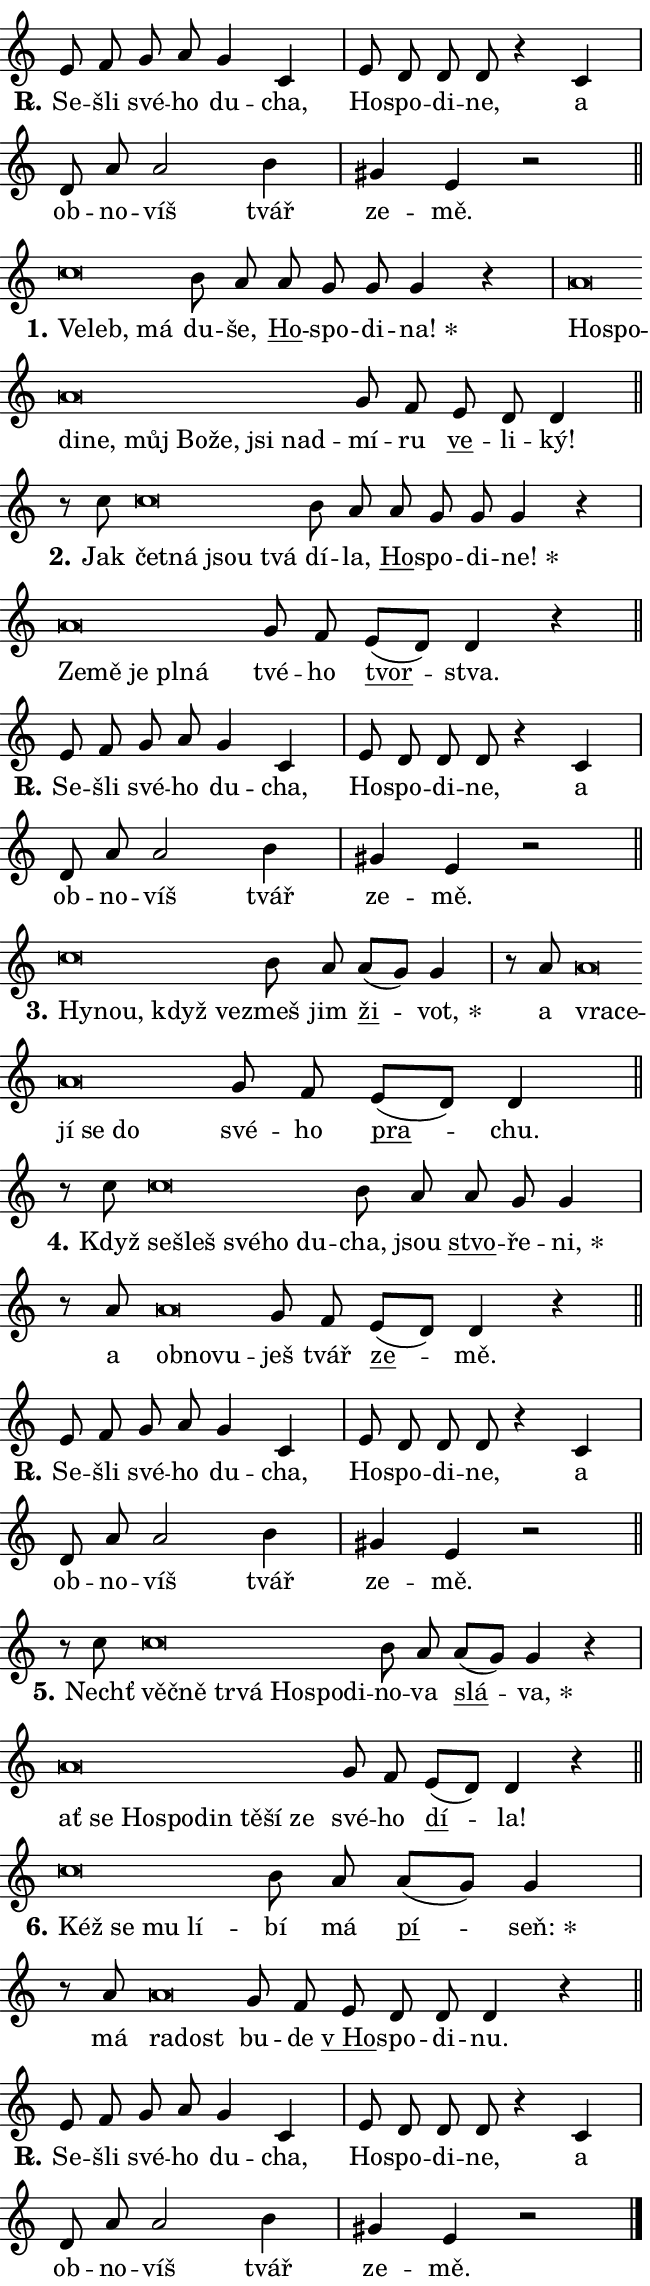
\version "2.24.0"
\header { tagline = "" }
\paper {
  indent = 0\cm
  top-margin = 0\cm
  right-margin = 0.13\cm % to fit lyric hyphens
  bottom-margin = 0\cm
  left-margin = 0\cm
  paper-width = 11\cm
  page-breaking = #ly:one-page-breaking
  system-system-spacing.basic-distance = #11
  score-system-spacing.basic-distance = #11
  ragged-last = ##f
}


%% Author: Thomas Morley
%% https://lists.gnu.org/archive/html/lilypond-user/2020-05/msg00002.html
#(define (line-position grob)
"Returns position of @var[grob} in current system:
   @code{'start}, if at first time-step
   @code{'end}, if at last time-step
   @code{'middle} otherwise
"
  (let* ((col (ly:item-get-column grob))
         (ln (ly:grob-object col 'left-neighbor))
         (rn (ly:grob-object col 'right-neighbor))
         (col-to-check-left (if (ly:grob? ln) ln col))
         (col-to-check-right (if (ly:grob? rn) rn col))
         (break-dir-left
           (and
             (ly:grob-property col-to-check-left 'non-musical #f)
             (ly:item-break-dir col-to-check-left)))
         (break-dir-right
           (and
             (ly:grob-property col-to-check-right 'non-musical #f)
             (ly:item-break-dir col-to-check-right))))
        (cond ((eqv? 1 break-dir-left) 'start)
              ((eqv? -1 break-dir-right) 'end)
              (else 'middle))))

#(define (tranparent-at-line-position vctor)
  (lambda (grob)
  "Relying on @code{line-position} select the relevant enry from @var{vctor}.
Used to determine transparency,"
    (case (line-position grob)
      ((end) (not (vector-ref vctor 0)))
      ((middle) (not (vector-ref vctor 1)))
      ((start) (not (vector-ref vctor 2))))))

noteHeadBreakVisibility =
#(define-music-function (break-visibility)(vector?)
"Makes @code{NoteHead}s transparent relying on @var{break-visibility}"
#{
  \override NoteHead.transparent =
    #(tranparent-at-line-position break-visibility)
#})

#(define delete-ledgers-for-transparent-note-heads
  (lambda (grob)
    "Reads whether a @code{NoteHead} is transparent.
If so this @code{NoteHead} is removed from @code{'note-heads} from
@var{grob}, which is supposed to be @code{LedgerLineSpanner}.
As a result ledgers are not printed for this @code{NoteHead}"
    (let* ((nhds-array (ly:grob-object grob 'note-heads))
           (nhds-list
             (if (ly:grob-array? nhds-array)
                 (ly:grob-array->list nhds-array)
                 '()))
           ;; Relies on the transparent-property being done before
           ;; Staff.LedgerLineSpanner.after-line-breaking is executed.
           ;; This is fragile ...
           (to-keep
             (remove
               (lambda (nhd)
                 (ly:grob-property nhd 'transparent #f))
               nhds-list)))
      ;; TODO find a better method to iterate over grob-arrays, similiar
      ;; to filter/remove etc for lists
      ;; For now rebuilt from scratch
      (set! (ly:grob-object grob 'note-heads)  '())
      (for-each
        (lambda (nhd)
          (ly:pointer-group-interface::add-grob grob 'note-heads nhd))
        to-keep))))

squashNotes = {
  \override NoteHead.X-extent = #'(-0.2 . 0.2)
  \override NoteHead.Y-extent = #'(-0.75 . 0)
  \override NoteHead.stencil =
    #(lambda (grob)
       (let ((pos (ly:grob-property grob 'staff-position)))
         (begin
           (if (< pos -7) (display "ERROR: Lower brevis then expected\n") (display ""))
           (if (<= pos -6) ly:text-interface::print ly:note-head::print))))
}
unSquashNotes = {
  \revert NoteHead.X-extent
  \revert NoteHead.Y-extent
  \revert NoteHead.stencil
}

hideNotes = \noteHeadBreakVisibility #begin-of-line-visible
unHideNotes = \noteHeadBreakVisibility #all-visible

% work-around for resetting accidentals
% https://lilypond.org/doc/v2.23/Documentation/notation/displaying-rhythms#unmetered-music
cadenzaMeasure = {
  \cadenzaOff
  \partial 1024 s1024
  \cadenzaOn
}

#(define-markup-command (accent layout props text) (markup?)
  "Underline accented syllable"
  (interpret-markup layout props
    #{\markup \override #'(offset . 4.3) \underline { #text }#}))

responsum = \markup \concat {
  "R" \hspace #-1.05 \path #0.1 #'((moveto 0 0.07) (lineto 0.9 0.8)) \hspace #0.05 "."
}

spaceSize = #0.6828661417322834 % exact space size for TeX Gyre Schola

\layout {
  \context {
    \Staff
    \remove "Time_signature_engraver"
    \override LedgerLineSpanner.after-line-breaking = #delete-ledgers-for-transparent-note-heads
  }
  \context {
    \Lyrics {
      \override LyricSpace.minimum-distance = \spaceSize
      \override LyricText.font-name = #"TeX Gyre Schola"
      \override LyricText.font-size = 1
      \override StanzaNumber.font-name = #"TeX Gyre Schola Bold"
      \override StanzaNumber.font-size = 1
    }
  }
  \context {
    \Score 
    \override NoteHead.text =
      #(lambda (grob) 
        (let ((pos (ly:grob-property grob 'staff-position)))
          #{\markup {
            \combine
              \halign #-0.55 \raise #(if (= pos -6) 0 0.5) \override #'(thickness . 2) \draw-line #'(3.2 . 0)
              \musicglyph "noteheads.sM1"
          }#}))
  }
}

% magnetic-lyrics.ily
%
%   written by
%     Jean Abou Samra <jean@abou-samra.fr>
%     Werner Lemberg <wl@gnu.org>
%
%   adapted by
%     Jiri Hon <jiri.hon@gmail.com>
%
% Version 2022-Apr-15

% https://www.mail-archive.com/lilypond-user@gnu.org/msg149350.html

#(define (Left_hyphen_pointer_engraver context)
   "Collect syllable-hyphen-syllable occurrences in lyrics and store
them in properties.  This engraver only looks to the left.  For
example, if the lyrics input is @code{foo -- bar}, it does the
following.

@itemize @bullet
@item
Set the @code{text} property of the @code{LyricHyphen} grob between
@q{foo} and @q{bar} to @code{foo}.

@item
Set the @code{left-hyphen} property of the @code{LyricText} grob with
text @q{foo} to the @code{LyricHyphen} grob between @q{foo} and
@q{bar}.
@end itemize

Use this auxiliary engraver in combination with the
@code{lyric-@/text::@/apply-@/magnetic-@/offset!} hook."
   (let ((hyphen #f)
         (text #f))
     (make-engraver
      (acknowledgers
       ((lyric-syllable-interface engraver grob source-engraver)
        (set! text grob)))
      (end-acknowledgers
       ((lyric-hyphen-interface engraver grob source-engraver)
        ;(when (not (grob::has-interface grob 'lyric-space-interface))
          (set! hyphen grob)));)
      ((stop-translation-timestep engraver)
       (when (and text hyphen)
         (ly:grob-set-object! text 'left-hyphen hyphen))
       (set! text #f)
       (set! hyphen #f)))))

#(define (lyric-text::apply-magnetic-offset! grob)
   "If the space between two syllables is less than the value in
property @code{LyricText@/.details@/.squash-threshold}, move the right
syllable to the left so that it gets concatenated with the left
syllable.

Use this function as a hook for
@code{LyricText@/.after-@/line-@/breaking} if the
@code{Left_@/hyphen_@/pointer_@/engraver} is active."
   (let ((hyphen (ly:grob-object grob 'left-hyphen #f)))
     (when hyphen
       (let ((left-text (ly:spanner-bound hyphen LEFT)))
         (when (grob::has-interface left-text 'lyric-syllable-interface)
           (let* ((common (ly:grob-common-refpoint grob left-text X))
                  (this-x-ext (ly:grob-extent grob common X))
                  (left-x-ext
                   (begin
                     ;; Trigger magnetism for left-text.
                     (ly:grob-property left-text 'after-line-breaking)
                     (ly:grob-extent left-text common X)))
                  ;; `delta` is the gap width between two syllables.
                  (delta (- (interval-start this-x-ext)
                            (interval-end left-x-ext)))
                  (details (ly:grob-property grob 'details))
                  (threshold (assoc-get 'squash-threshold details 0.2)))
             (when (< delta threshold)
               (let* (;; We have to manipulate the input text so that
                      ;; ligatures crossing syllable boundaries are not
                      ;; disabled.  For languages based on the Latin
                      ;; script this is essentially a beautification.
                      ;; However, for non-Western scripts it can be a
                      ;; necessity.
                      (lt (ly:grob-property left-text 'text))
                      (rt (ly:grob-property grob 'text))
                      (is-space (grob::has-interface hyphen 'lyric-space-interface))
                      (space (if is-space " " ""))
                      (extra-delta (if is-space spaceSize 0))
                      ;; Append new syllable.
                      (ltrt-space (if (and (string? lt) (string? rt))
                                (string-append lt space rt)
                                (make-concat-markup (list lt space rt))))
                      ;; Right-align `ltrt` to the right side.
                      (ltrt-space-markup (grob-interpret-markup
                               grob
                               (make-translate-markup
                                (cons (interval-length this-x-ext) 0)
                                (make-right-align-markup ltrt-space)))))
                 (begin
                   ;; Don't print `left-text`.
                   (ly:grob-set-property! left-text 'stencil #f)
                   ;; Set text and stencil (which holds all collected
                   ;; syllables so far) and shift it to the left.
                   (ly:grob-set-property! grob 'text ltrt-space)
                   (ly:grob-set-property! grob 'stencil ltrt-space-markup)
                   (ly:grob-translate-axis! grob (- (- delta extra-delta)) X))))))))))


#(define (lyric-hyphen::displace-bounds-first grob)
   ;; Make very sure this callback isn't triggered too early.
   (let ((left (ly:spanner-bound grob LEFT))
         (right (ly:spanner-bound grob RIGHT)))
     (ly:grob-property left 'after-line-breaking)
     (ly:grob-property right 'after-line-breaking)
     (ly:lyric-hyphen::print grob)))

squashThreshold = #0.4

\layout {
  \context {
    \Lyrics
    \consists #Left_hyphen_pointer_engraver
    \override LyricText.after-line-breaking =
      #lyric-text::apply-magnetic-offset!
    \override LyricHyphen.stencil = #lyric-hyphen::displace-bounds-first
    \override LyricText.details.squash-threshold = \squashThreshold
    \override LyricHyphen.minimum-distance = 0
    \override LyricHyphen.minimum-length = \squashThreshold
  }
}

squashText = \override LyricText.details.squash-threshold = 9999
unSquashText = \override LyricText.details.squash-threshold = \squashThreshold

leftText = \override LyricText.self-alignment-X = #LEFT
unLeftText = \revert LyricText.self-alignment-X

starOffset = #(lambda (grob) 
                (let ((x_offset (ly:self-alignment-interface::aligned-on-x-parent grob)))
                  (if (= x_offset 0) 0 (+ x_offset 1.2))))

star = #(define-music-function (syllable)(string?)
"Append star separator at the end of a syllable"
#{
  \once \override LyricText.X-offset = #starOffset
  \lyricmode { \markup {
    #syllable
    \override #'((font-name . "TeX Gyre Schola Bold")) \hspace #0.2 \lower #0.65 \larger "*"
  } }
#})

starAccent = #(define-music-function (syllable)(string?)
"Append star separator at the end of a syllable and make accent"
#{
  \once \override LyricText.X-offset = #starOffset
  \lyricmode { \markup {
    \accent #syllable
    \override #'((font-name . "TeX Gyre Schola Bold")) \hspace #0.2 \lower #0.65 \larger "*"
  } }
#})

breath = #(define-music-function (syllable)(string?)
"Append breathing indicator at the end of a syllable"
#{
  \lyricmode { \markup { #syllable "+" } }
#})

optionalBreath = #(define-music-function (syllable)(string?)
"Append optional breathing indicator at the end of a syllable"
#{
  \lyricmode { \markup { #syllable "(+)" } }
#})


\score {
    <<
        \new Voice = "melody" { \cadenzaOn \key c \major \relative { e'8 f g a g4 c, \cadenzaMeasure \bar "|" e8 d d d r4 c \cadenzaMeasure \bar "|" d8 a' a2 b4 \cadenzaMeasure \bar "|" gis e r2 \cadenzaMeasure \bar "||" \break } }
        \new Lyrics \lyricsto "melody" { \lyricmode { \set stanza = \responsum
Se -- šli své -- ho du -- cha, Ho -- spo -- di -- ne, a ob -- no -- víš tvář ze -- mě. } }
    >>
    \layout {}
}

\score {
    <<
        \new Voice = "melody" { \cadenzaOn \key c \major \relative { \squashNotes c''\breve*1/16 \hideNotes \breve*1/16 \breve*1/16 \bar "" \unHideNotes \unSquashNotes b8 a \bar "" a g g g4 r \cadenzaMeasure \bar "|" \squashNotes a\breve*1/16 \hideNotes \breve*1/16 \bar "" \breve*1/16 \bar "" \breve*1/16 \bar "" \breve*1/16 \bar "" \breve*1/16 \bar "" \breve*1/16 \bar "" \breve*1/16 \breve*1/16 \bar "" \unHideNotes \unSquashNotes g8 f \bar "" e d d4 \cadenzaMeasure \bar "||" \break } }
        \new Lyrics \lyricsto "melody" { \lyricmode { \set stanza = "1."
\leftText Ve -- \squashText leb, má \unLeftText \unSquashText du -- še, \markup \accent Ho -- spo -- di -- \star na! \leftText Ho -- \squashText spo -- di -- ne, můj Bo -- že, jsi nad -- \unLeftText \unSquashText mí -- ru \markup \accent ve -- li -- ký! } }
    >>
    \layout {}
}

\score {
    <<
        \new Voice = "melody" { \cadenzaOn \key c \major \relative { r8 c''8 \squashNotes c\breve*1/16 \hideNotes \breve*1/16 \bar "" \breve*1/16 \breve*1/16 \bar "" \unHideNotes \unSquashNotes b8 a \bar "" a g g g4 r \cadenzaMeasure \bar "|" \squashNotes a\breve*1/16 \hideNotes \breve*1/16 \bar "" \breve*1/16 \bar "" \breve*1/16 \breve*1/16 \bar "" \unHideNotes \unSquashNotes g8 f \bar "" e[( d)] d4 r \cadenzaMeasure \bar "||" \break } }
        \new Lyrics \lyricsto "melody" { \lyricmode { \set stanza = "2."
Jak \leftText čet -- \squashText ná jsou tvá \unLeftText \unSquashText dí -- la, \markup \accent Ho -- spo -- di -- \star ne! \leftText Ze -- \squashText mě je pl -- ná \unLeftText \unSquashText tvé -- ho \markup \accent tvor -- stva. } }
    >>
    \layout {}
}

\score {
    <<
        \new Voice = "melody" { \cadenzaOn \key c \major \relative { e'8 f g a g4 c, \cadenzaMeasure \bar "|" e8 d d d r4 c \cadenzaMeasure \bar "|" d8 a' a2 b4 \cadenzaMeasure \bar "|" gis e r2 \cadenzaMeasure \bar "||" \break } }
        \new Lyrics \lyricsto "melody" { \lyricmode { \set stanza = \responsum
Se -- šli své -- ho du -- cha, Ho -- spo -- di -- ne, a ob -- no -- víš tvář ze -- mě. } }
    >>
    \layout {}
}

\score {
    <<
        \new Voice = "melody" { \cadenzaOn \key c \major \relative { \squashNotes c''\breve*1/16 \hideNotes \breve*1/16 \bar "" \breve*1/16 \breve*1/16 \bar "" \unHideNotes \unSquashNotes b8 a \bar "" a[( g)] g4 \cadenzaMeasure \bar "|" r8 a8 \squashNotes a\breve*1/16 \hideNotes \breve*1/16 \bar "" \breve*1/16 \bar "" \breve*1/16 \breve*1/16 \bar "" \unHideNotes \unSquashNotes g8 f \bar "" e[( d)] d4 \cadenzaMeasure \bar "||" \break } }
        \new Lyrics \lyricsto "melody" { \lyricmode { \set stanza = "3."
\leftText Hy -- \squashText nou, když ve -- \unLeftText \unSquashText zmeš jim \markup \accent ži -- \star vot, a \leftText vra -- \squashText ce -- jí se do \unLeftText \unSquashText své -- ho \markup \accent pra -- chu. } }
    >>
    \layout {}
}

\score {
    <<
        \new Voice = "melody" { \cadenzaOn \key c \major \relative { r8 c''8 \squashNotes c\breve*1/16 \hideNotes \breve*1/16 \bar "" \breve*1/16 \bar "" \breve*1/16 \breve*1/16 \bar "" \unHideNotes \unSquashNotes b8 a \bar "" a g g4 \cadenzaMeasure \bar "|" r8 a8 \squashNotes a\breve*1/16 \hideNotes \breve*1/16 \breve*1/16 \bar "" \unHideNotes \unSquashNotes g8 f \bar "" e[( d)] d4 r \cadenzaMeasure \bar "||" \break } }
        \new Lyrics \lyricsto "melody" { \lyricmode { \set stanza = "4."
Když \leftText se -- \squashText šleš své -- ho du -- \unLeftText \unSquashText cha, jsou \markup \accent stvo -- ře -- \star ni, a \leftText ob -- \squashText no -- vu -- \unLeftText \unSquashText ješ tvář \markup \accent ze -- mě. } }
    >>
    \layout {}
}

\score {
    <<
        \new Voice = "melody" { \cadenzaOn \key c \major \relative { e'8 f g a g4 c, \cadenzaMeasure \bar "|" e8 d d d r4 c \cadenzaMeasure \bar "|" d8 a' a2 b4 \cadenzaMeasure \bar "|" gis e r2 \cadenzaMeasure \bar "||" \break } }
        \new Lyrics \lyricsto "melody" { \lyricmode { \set stanza = \responsum
Se -- šli své -- ho du -- cha, Ho -- spo -- di -- ne, a ob -- no -- víš tvář ze -- mě. } }
    >>
    \layout {}
}

\score {
    <<
        \new Voice = "melody" { \cadenzaOn \key c \major \relative { r8 c''8 \squashNotes c\breve*1/16 \hideNotes \breve*1/16 \bar "" \breve*1/16 \bar "" \breve*1/16 \bar "" \breve*1/16 \bar "" \breve*1/16 \breve*1/16 \bar "" \unHideNotes \unSquashNotes b8 a \bar "" a[( g)] g4 r \cadenzaMeasure \bar "|" \squashNotes a\breve*1/16 \hideNotes \breve*1/16 \bar "" \breve*1/16 \bar "" \breve*1/16 \bar "" \breve*1/16 \bar "" \breve*1/16 \bar "" \breve*1/16 \breve*1/16 \bar "" \unHideNotes \unSquashNotes g8 f \bar "" e[( d)] d4 r \cadenzaMeasure \bar "||" \break } }
        \new Lyrics \lyricsto "melody" { \lyricmode { \set stanza = "5."
Nechť \leftText věč -- \squashText ně tr -- vá Ho -- spo -- di -- \unLeftText \unSquashText no -- va \markup \accent slá -- \star va, \leftText ať \squashText se Ho -- spo -- din tě -- ší ze \unLeftText \unSquashText své -- ho \markup \accent dí -- la! } }
    >>
    \layout {}
}

\score {
    <<
        \new Voice = "melody" { \cadenzaOn \key c \major \relative { \squashNotes c''\breve*1/16 \hideNotes \breve*1/16 \bar "" \breve*1/16 \breve*1/16 \bar "" \unHideNotes \unSquashNotes b8 a \bar "" a[( g)] g4 \cadenzaMeasure \bar "|" r8 a8 \squashNotes a\breve*1/16 \hideNotes \breve*1/16 \bar "" \unHideNotes \unSquashNotes g8 f \bar "" e d d d4 r \cadenzaMeasure \bar "||" \break } }
        \new Lyrics \lyricsto "melody" { \lyricmode { \set stanza = "6."
\leftText Kéž \squashText se mu lí -- \unLeftText \unSquashText bí má \markup \accent pí -- \star seň: má \leftText ra -- \squashText dost \unLeftText \unSquashText bu -- de \markup \accent "v Ho" -- spo -- di -- nu. } }
    >>
    \layout {}
}

\score {
    <<
        \new Voice = "melody" { \cadenzaOn \key c \major \relative { e'8 f g a g4 c, \cadenzaMeasure \bar "|" e8 d d d r4 c \cadenzaMeasure \bar "|" d8 a' a2 b4 \cadenzaMeasure \bar "|" gis e r2 \cadenzaMeasure \bar "||" \break } \bar "|." }
        \new Lyrics \lyricsto "melody" { \lyricmode { \set stanza = \responsum
Se -- šli své -- ho du -- cha, Ho -- spo -- di -- ne, a ob -- no -- víš tvář ze -- mě. } }
    >>
    \layout {}
}
